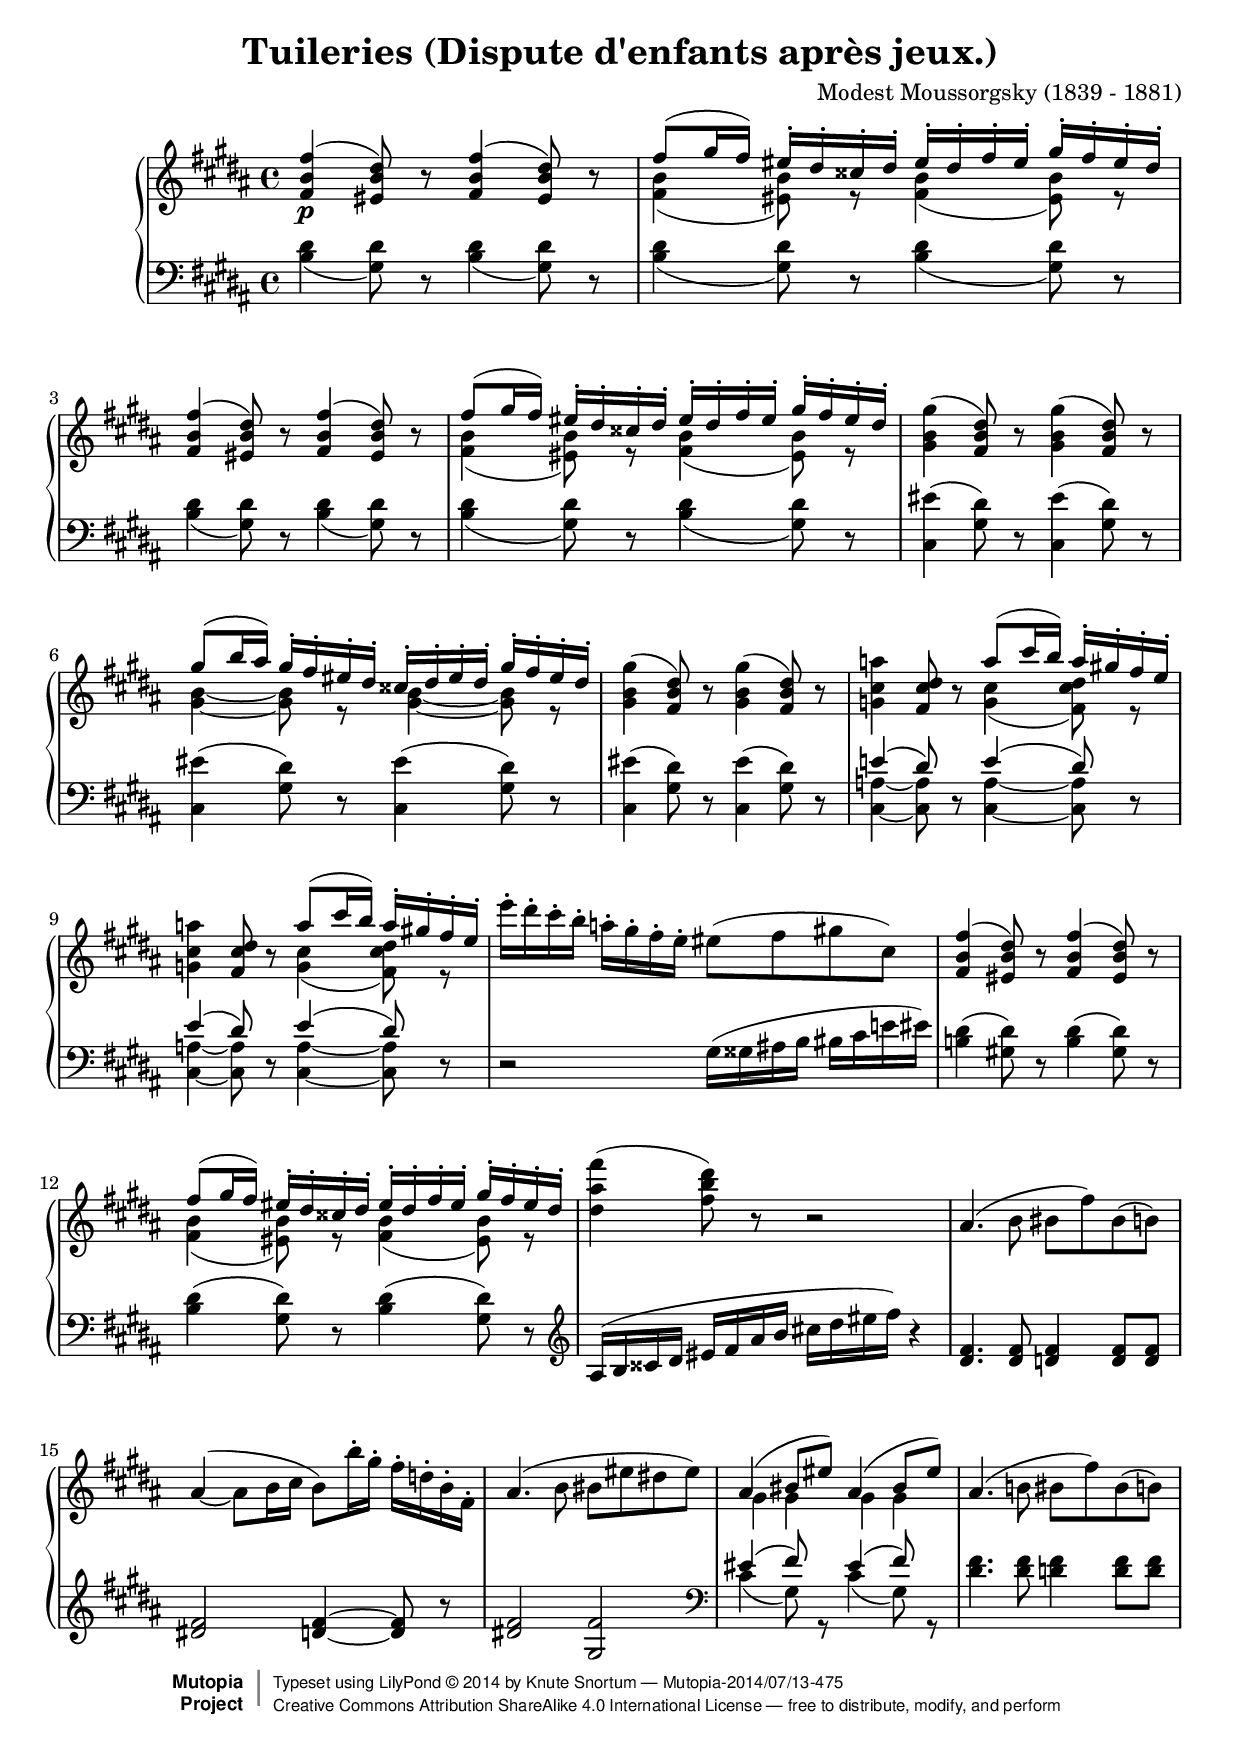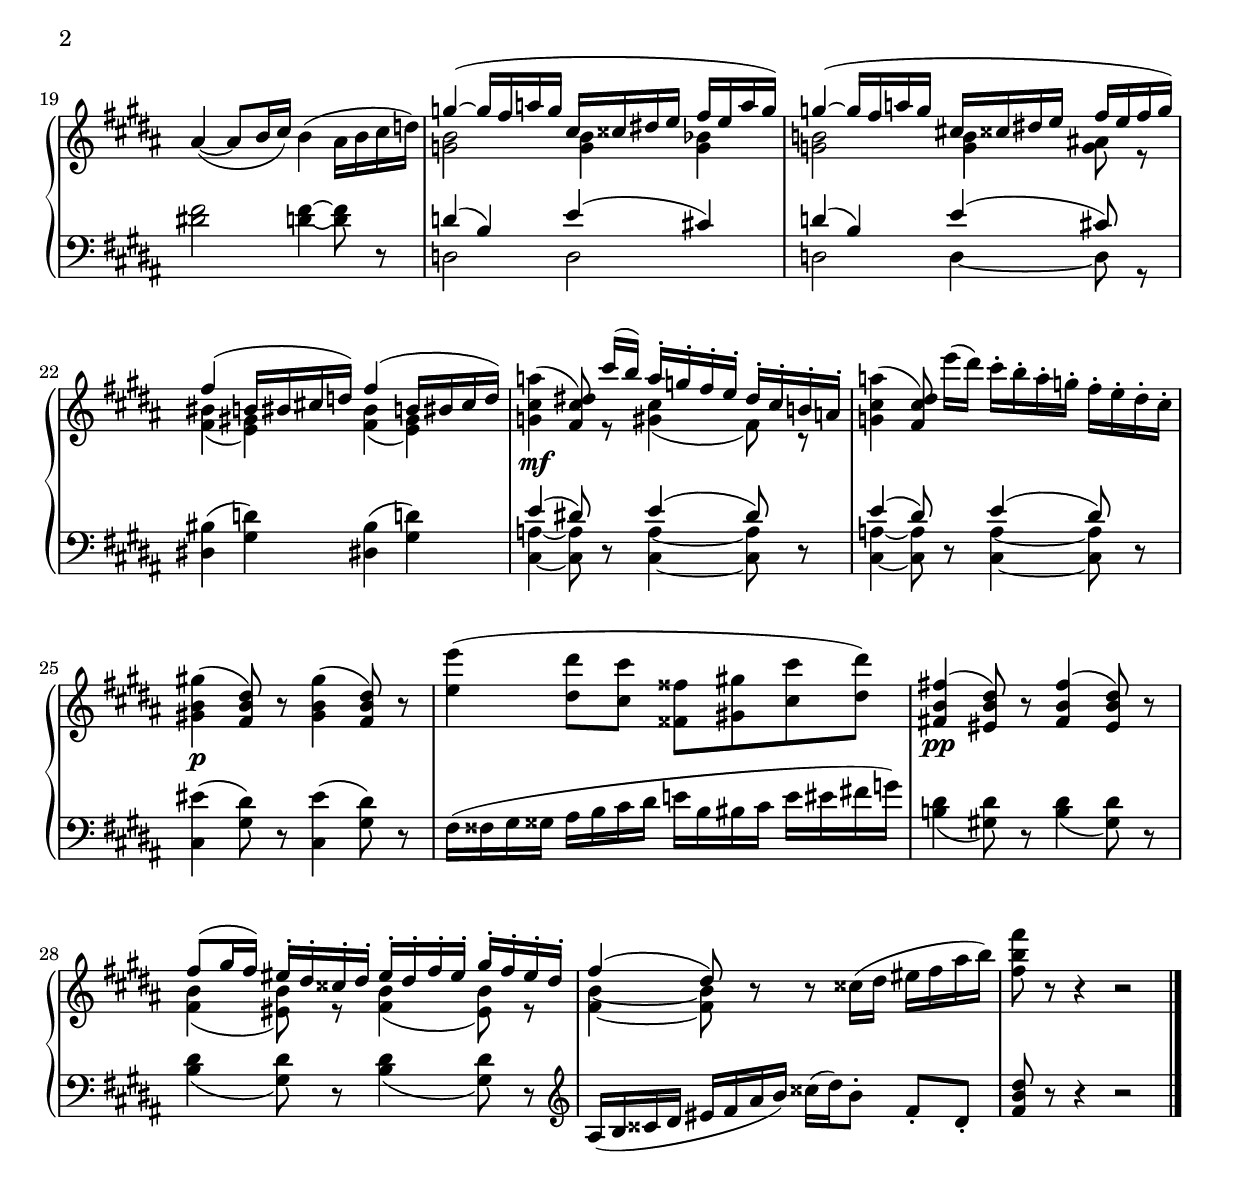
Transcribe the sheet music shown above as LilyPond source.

\version "2.18.2"
\language "english"

\header {
  title        = "Tuileries (Dispute d'enfants après jeux.)"
  composer     = "Modest Moussorgsky (1839 - 1881)"
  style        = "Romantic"
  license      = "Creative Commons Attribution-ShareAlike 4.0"
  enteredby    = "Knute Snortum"
  date         = "1874"
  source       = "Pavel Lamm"

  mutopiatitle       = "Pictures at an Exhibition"
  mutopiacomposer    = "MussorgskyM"
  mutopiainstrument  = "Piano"
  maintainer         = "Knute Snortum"
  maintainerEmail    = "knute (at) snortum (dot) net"
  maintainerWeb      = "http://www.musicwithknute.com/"

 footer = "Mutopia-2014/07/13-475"
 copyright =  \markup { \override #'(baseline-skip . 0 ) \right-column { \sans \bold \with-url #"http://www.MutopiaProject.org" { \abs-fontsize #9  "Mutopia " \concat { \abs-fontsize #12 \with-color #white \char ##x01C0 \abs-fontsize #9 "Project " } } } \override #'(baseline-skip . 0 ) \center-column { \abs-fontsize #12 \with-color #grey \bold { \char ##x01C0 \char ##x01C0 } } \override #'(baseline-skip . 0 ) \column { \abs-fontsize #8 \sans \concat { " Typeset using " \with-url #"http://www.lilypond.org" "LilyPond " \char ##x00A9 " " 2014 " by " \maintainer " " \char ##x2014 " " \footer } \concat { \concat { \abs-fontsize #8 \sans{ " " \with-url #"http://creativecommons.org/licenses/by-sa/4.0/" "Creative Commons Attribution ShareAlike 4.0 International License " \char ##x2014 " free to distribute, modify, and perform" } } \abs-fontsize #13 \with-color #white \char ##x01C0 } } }
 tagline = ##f
}

allegretto = {
  \once
  \override Score.RehearsalMark.self-alignment-X = #LEFT
  \mark "Allegretto non troppo, capriccioso" 
}

conEspress = \markup { \italic "con espressione" }
espress = \markup { \italic "espressivo" }

forceShiftOn = \override NoteColumn.force-hshift = #1.4
forceShiftOff = \override NoteColumn.force-hshift = #0

oneVoiceRest = { \oneVoice r8 \voiceOne }
twoVoiceRest = { \oneVoice r8 \voiceTwo }

highVoice = \relative c' {
  | <fs b fs'>4 \p ( <es b' ds>8 ) \oneVoiceRest <fs b fs'>4 ( <es b' ds>8 ) \oneVoiceRest
  | fs'8 ( gs16 fs) es-. ds-. css-. ds-. es-. ds-. fs-. es-. gs-. fs-. es-. ds-.
  | <fs, b fs'>4 ( <es b' ds>8 ) \oneVoiceRest <fs b fs'>4 ( <es b' ds>8 ) \oneVoiceRest
  | fs'8 ( gs16 fs) es-. ds-. css-. ds-. es-. ds-. fs-. es-. gs-. fs-. es-. ds-.
  \oneVoice
  | <gs, b gs'>4 ( <fs b ds>8 ) r <gs b gs'>4 ( <fs b ds>8 ) r
  \voiceOne
  | gs'8 ( b16 as ) gs-. fs-. es-. ds-. css-. ds-. es-. ds-. gs-. fs-. es-. ds-.
  \oneVoice
  | <gs, b gs'>4 ( <fs b ds>8 ) r <gs b gs'>4 ( <fs b ds>8 ) r
  
  \barNumberCheck #8
  | <g cs a'>4 <fs cs' ds>8 r \voiceOne a'8 ( cs16 b ) a-. gs-. fs-. e-.
  \oneVoice
  | <g, cs a'>4 <fs cs' ds>8 r \voiceOne a'8 ( cs16 b ) a-. gs-. fs-. e-.
  \oneVoice
  | e'16-. ds-. cs-. b-. a-. gs-. fs-. e-. es8 ( fs gs cs, )
  \voiceOne
  | <fs, b fs'>4 ( <es b' ds>8 ) \oneVoiceRest <fs b fs'>4 ( <es b' ds>8 ) \oneVoiceRest
  | fs'8 ( gs16 fs) es-. ds-. css-. ds-. es-. ds-. fs-. es-. gs-. fs-. es-. ds-.
  \oneVoice
  | <ds as' fs'>4 ( <fs b ds>8 ) r r2
  | as,4. ( b8 bs fs' ) bs, ( b )
  \shape #'((0 . 3) (0 . 2) (0 . 1) (0 . 0)) Slur
  | as4 ( ~ as8 b16 cs b8 ) b'16-. gs-. fs-. d-. b-. fs-.
  
  \barNumberCheck #16
  | as4. ( b8 bs es ds es )
  \voiceOne
  | as,4 ( bs8 es ) as,4 ( bs8 es )
  \oneVoice
  | as,4. ( b8 bs fs' ) bs, ( b )
  \shape #'((0 . 0) (0 . -1) (1 . -1) (0 . 0)) Slur
  | \slurDown as4 ( ~ \stemUp as8 b16 cs ) \slurNeutral \stemNeutral b4 ( as16 b cs d )
  \voiceOne
  | g4 ( ~ g16 fs a g cs, css ds e fs e a g ) 
  | g4 ( ~ g16 fs a g cs, css ds e fs e fs g )
  | fs4 ( b,16 bs cs d ) fs4 ( b,16 bs cs d )
  | \stemDown <g, cs a'>4 \mf ( \stemUp <fs cs' ds>8 ) cs''16 ( [ b ] ) 
    a-. g-. fs-. e-. ds-. cs-. b-. a-.
  
  \barNumberCheck #24
  \oneVoice
  | <g cs a'>4 ( <fs cs' ds>8  ) e''16 ( [ ds ] ) cs-. b-. a-. g-. fs-. e-. ds-. cs-.
  | <gs b gs'>4 \p ( <fs b ds>8 ) r <gs b gs'>4 ( <fs b ds>8 ) r
  | <e' e'>4 ( <ds ds'>8 <cs cs'> <fss, fss'> <gs gs'> <cs cs'> <ds ds'> )
  \voiceOne
  | <fs, b fs'>4 \pp ( <es b' ds>8 ) \oneVoiceRest <fs b fs'>4 ( <es b' ds>8 ) \oneVoiceRest
  | fs'8 ( gs16 fs) es-. ds-. css-. ds-. es-. ds-. fs-. es-. gs-. fs-. es-. ds-.
  | fs4 ( ds8 ) \oneVoice r r css16 ( ds es fs as b )
  | <fs b fs'>8 r r4 r2
}

upperMiddle = \relative c' {
  | s1
  | <fs b>4 ( <es b'>8 ) r <fs b>4 ( <es b'>8 ) r
  | s1
  | <fs b>4 ( <es b'>8 ) r <fs b>4 ( <es b'>8 ) r
  | s1
  | <gs b>4 ~ q8 r <gs b>4 ~ q8 r
  | s1 
  
  \barNumberCheck #8
  | s2 <g cs>4 ( <fs cs' ds>8 ) r
  | s2 <g cs>4 ( <fs cs' ds>8 ) r
  | s1 * 2
  | <fs b>4 ( <es b'>8 ) r <fs b>4 ( <es b'>8 ) r
  | s1 * 3
  
  \barNumberCheck #16
  | s1
  | gs4 gs gs gs
  | s1 *2
  | <g b>2 q4 <g bf>
  | <g b>2 q4 <g as>8 r
  | <fs bs>4 ( <e gs> ) <fs bs>4 ( <e gs> )
  | s4 s8 r <gs cs>4 ( fs8 ) r
  
  \barNumberCheck #24
  | s1 * 4
  | <fs b>4 ( <es b'>8 ) r <fs b>4 ( <es b'>8 ) r
  | <fs b>4 ~ q8 s s2
  | s1
}

lowerMiddle = \relative c' {
  | s1 * 7
  
  \barNumberCheck #8
  | e4 ( ds8 ) s e4 ( ds8 ) s
  | e4 ( ds8 ) s e4 ( ds8 ) s
  | s1 * 6
  
  \barNumberCheck #16
  | s1
  | es4 ( fs8 ) s es4 ( fs8 ) s
  | s1 *2
  | d4 ( b ) e ( cs )
  | d4 ( b ) e ( cs8 ) s
  | s1
  | e4 ( ds8 ) s e4 ( ds8 ) s
  
  \barNumberCheck #24
  | e4 ( ds8 ) s e4 ( ds8 ) s
  | s1 * 6
}

lowVoice = \relative c' {
  \oneVoice
  \slurDown
  | \repeat unfold 4 { 
    <b ds>4 ( <gs ds'>8 ) r <b ds>4 ( <gs ds'>8 ) r
  }
  \slurNeutral
  | \repeat unfold 3 {
    <cs, es'>4 ( <gs' ds'>8 ) r <cs, es'>4 ( <gs' ds'>8 ) r
  }
  
  \barNumberCheck #8
  | <cs,_~ a'_~>4 q8 r <cs_~ a'_~>4 q8 r
  | <cs_~ a'_~>4 q8 r <cs_~ a'_~>4 q8 r
  | r2 gs'16 ( gss as b bs cs e es )
  | <b ds>4 ( <gs ds'>8 ) r <b ds>4 ( <gs ds'>8 ) r
  | <b ds>4 ( <gs ds'>8 ) r <b ds>4 ( <gs ds'>8 ) r
  \clef treble
  | as16 ( b css ds es fs as b cs ds es fs ) r4
  | <ds, fs>4. q8 <d fs>4 q8 q
  | <ds fs>2 <d fs>4 ~ q8 r
  
  \barNumberCheck #16
  | <ds fs>2 <gs, fs'>
  \clef bass
  \voiceTwo
  | cs4 ( gs8 ) r cs4 ( gs8 ) r
  \oneVoice
  | <ds' fs>4. q8 <d fs>4 q8 q
  | <ds fs>2 <d fs>4 ~ q8 r
  \voiceTwo
  | d,2 d
  | d2 d4 ~ d8 r
  \oneVoice
  | <ds bs'>4 ( <gs d'> ) <ds bs'>4 ( <gs d'> )
  | <cs,_~ a'_~>4 q8 r <cs_~ a'_~>4 q8 r
  
  \barNumberCheck #24
  | <cs_~ a'_~>4 q8 r <cs_~ a'_~>4 q8 r
  | <cs es'>4 ( <gs' ds'>8 ) r <cs, es'>4 ( <gs' ds'>8 ) r
  | fs16 ( fss gs gss as b cs ds e b bs cs e es fs g )
  | \slurDown <b, ds>4 ( <gs ds'>8 ) r <b ds>4 ( <gs ds'>8 ) r
  | <b ds>4 ( <gs ds'>8 ) r <b ds>4 ( <gs ds'>8 ) r
  \clef treble
  | \slurNeutral as16 ( b css ds es fs as b ) css ( ds ) b8-. fs-. ds-.
  | <fs b ds>8 r r4 r2
  \bar "|."
}

global = {
  \key b \major
  \time 4/4
  \accidentalStyle piano
}

upper = {
  \clef treble
  \global
  <<
    \new Voice { \voiceOne \highVoice }
    \new Voice { \voiceTwo \upperMiddle }
  >>
}

lower = {
  \clef bass
  \global
  <<
    \new Voice { \voiceThree \lowerMiddle }
    \new Voice { \voiceFour \lowVoice }
  >>
}

\score {
  \new PianoStaff <<
    \new Staff = "up" \upper
    \new Staff = "down" \lower
  >>
  \layout {
  }
  \midi {
    \tempo 4 = 120
  }
}
